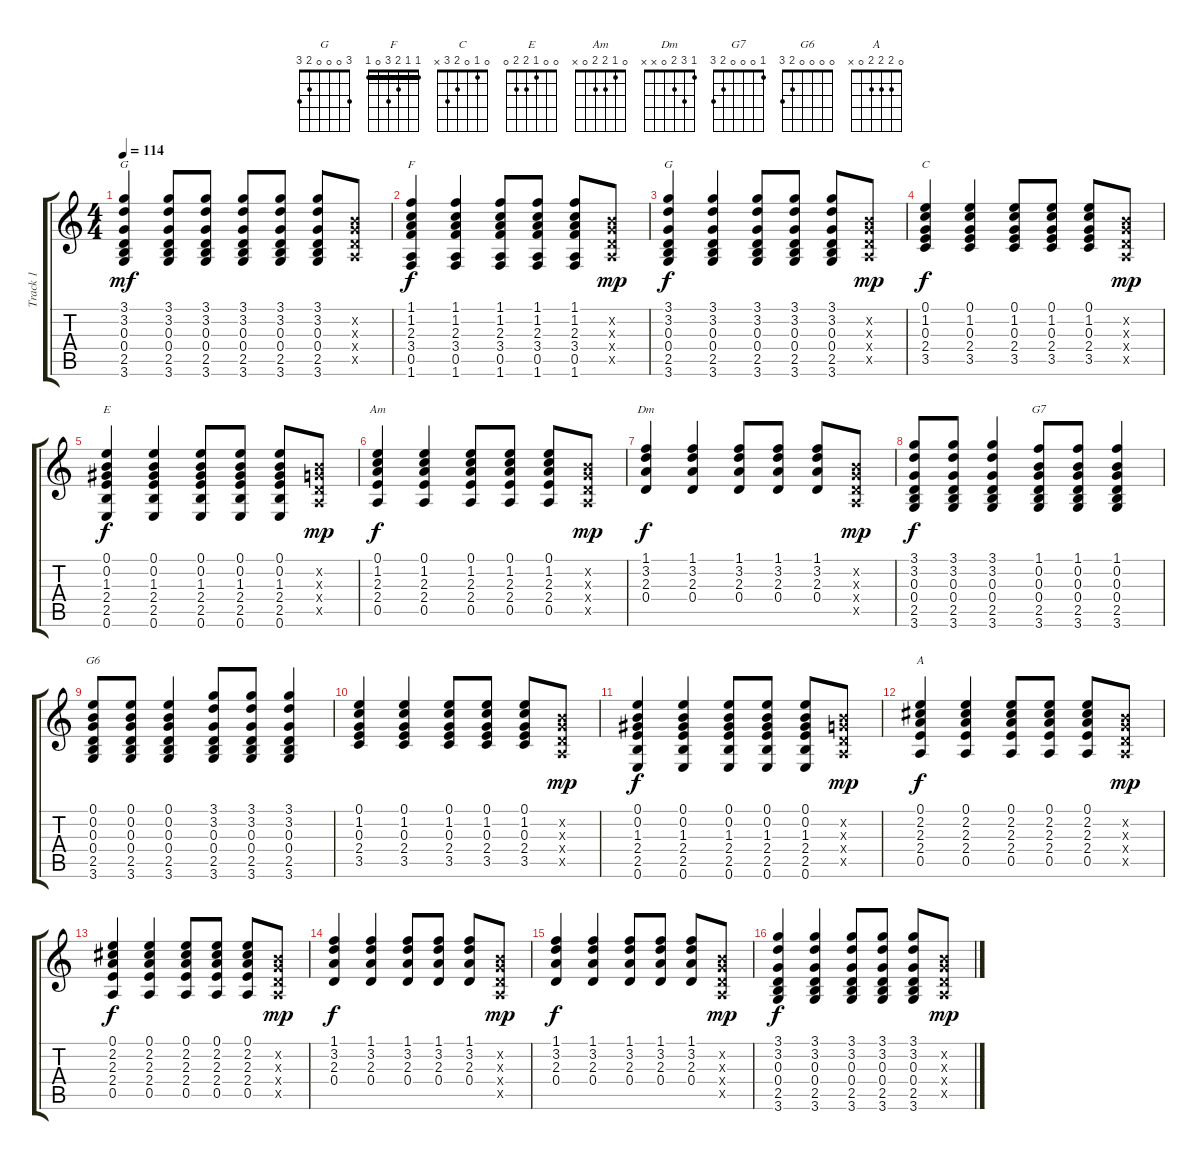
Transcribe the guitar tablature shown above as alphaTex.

\track ("Track 1" "Track 1") {instrument acousticguitarsteel}
\staff {score tabs}
\tuning (E4 B3 G3 D3 A2 E2) {hide}
\chord ("G" 3 3 0 0 2 3) {barre 3}
\chord ("F" 1 1 2 3 0 1) {barre 1}
\chord ("G" 3 0 0 0 2 3)
\chord ("C" 0 1 0 2 3 x)
\chord ("E" 0 0 1 2 2 0)
\chord ("Am" 0 1 2 2 0 x)
\chord ("Dm" 1 3 2 0 x x)
\chord ("G7" 1 0 0 0 2 3)
\chord ("G6" 0 0 0 0 2 3)
\chord ("A" 0 2 2 2 0 x)
\ts (4 4)
\tempo 114
\clef g2
\ks c
(3.1 3.2 0.3 0.4 2.5 3.6).4{ch "G" dy mf} (3.1 3.2 0.3 0.4 2.5 3.6).8 (3.1 3.2 0.3 0.4 2.5 3.6).8 (3.1 3.2 0.3 0.4 2.5 3.6).8 (3.1 3.2 0.3 0.4 2.5 3.6).8 (3.1 3.2 0.3 0.4 2.5 3.6).8 (0.2{x} 0.3{x} 0.4{x} 0.5{x}).8 |
(1.1 1.2 2.3 3.4 0.5 1.6).4{ch "F" dy f} (1.1 1.2 2.3 3.4 0.5 1.6).4 (1.1 1.2 2.3 3.4 0.5 1.6).8 (1.1 1.2 2.3 3.4 0.5 1.6).8 (1.1 1.2 2.3 3.4 0.5 1.6).8 (0.2{x} 0.3{x} 0.4{x} 0.5{x}).8{dy mp} |
(3.1 3.2 0.3 0.4 2.5 3.6).4{ch "G" dy f} (3.1 3.2 0.3 0.4 2.5 3.6).4 (3.1 3.2 0.3 0.4 2.5 3.6).8 (3.1 3.2 0.3 0.4 2.5 3.6).8 (3.1 3.2 0.3 0.4 2.5 3.6).8 (0.2{x} 0.3{x} 0.4{x} 0.5{x}).8{dy mp} |
(0.1 1.2 0.3 2.4 3.5).4{ch "C" dy f} (0.1 1.2 0.3 2.4 3.5).4 (0.1 1.2 0.3 2.4 3.5).8 (0.1 1.2 0.3 2.4 3.5).8 (0.1 1.2 0.3 2.4 3.5).8 (0.2{x} 0.3{x} 0.4{x} 0.5{x}).8{dy mp} |
(0.1 0.2 1.3 2.4 2.5 0.6).4{ch "E" dy f} (0.1 0.2 1.3 2.4 2.5 0.6).4 (0.1 0.2 1.3 2.4 2.5 0.6).8 (0.1 0.2 1.3 2.4 2.5 0.6).8 (0.1 0.2 1.3 2.4 2.5 0.6).8 (0.2{x} 0.3{x} 0.4{x} 0.5{x}).8{dy mp} |
(0.1 1.2 2.3 2.4 0.5).4{ch "Am" dy f} (0.1 1.2 2.3 2.4 0.5).4 (0.1 1.2 2.3 2.4 0.5).8 (0.1 1.2 2.3 2.4 0.5).8 (0.1 1.2 2.3 2.4 0.5).8 (0.2{x} 0.3{x} 0.4{x} 0.5{x}).8{dy mp} |
(1.1 3.2 2.3 0.4).4{ch "Dm" dy f} (1.1 3.2 2.3 0.4).4 (1.1 3.2 2.3 0.4).8 (1.1 3.2 2.3 0.4).8 (1.1 3.2 2.3 0.4).8 (0.2{x} 0.3{x} 0.4{x} 0.5{x}).8{dy mp} |
(3.1 3.2 0.3 0.4 2.5 3.6).8{dy f} (3.1 3.2 0.3 0.4 2.5 3.6).8 (3.1 3.2 0.3 0.4 2.5 3.6).4 (1.1 0.2 0.3 0.4 2.5 3.6).8{ch "G7"} (1.1 0.2 0.3 0.4 2.5 3.6).8 (1.1 0.2 0.3 0.4 2.5 3.6).4 |
(0.1 0.2 0.3 0.4 2.5 3.6).8{ch "G6"} (0.1 0.2 0.3 0.4 2.5 3.6).8 (0.1 0.2 0.3 0.4 2.5 3.6).4 (3.1 3.2 0.3 0.4 2.5 3.6).8 (3.1 3.2 0.3 0.4 2.5 3.6).8 (3.1 3.2 0.3 0.4 2.5 3.6).4 |
(0.1 1.2 0.3 2.4 3.5).4 (0.1 1.2 0.3 2.4 3.5).4 (0.1 1.2 0.3 2.4 3.5).8 (0.1 1.2 0.3 2.4 3.5).8 (0.1 1.2 0.3 2.4 3.5).8 (0.2{x} 0.3{x} 0.4{x} 0.5{x}).8{dy mp} |
(0.1 0.2 1.3 2.4 2.5 0.6).4{dy f} (0.1 0.2 1.3 2.4 2.5 0.6).4 (0.1 0.2 1.3 2.4 2.5 0.6).8 (0.1 0.2 1.3 2.4 2.5 0.6).8 (0.1 0.2 1.3 2.4 2.5 0.6).8 (0.2{x} 0.3{x} 0.4{x} 0.5{x}).8{dy mp} |
(0.1 2.2 2.3 2.4 0.5).4{ch "A" dy f} (0.1 2.2 2.3 2.4 0.5).4 (0.1 2.2 2.3 2.4 0.5).8 (0.1 2.2 2.3 2.4 0.5).8 (0.1 2.2 2.3 2.4 0.5).8 (0.2{x} 0.3{x} 0.4{x} 0.5{x}).8{dy mp} |
(0.1 2.2 2.3 2.4 0.5).4{dy f} (0.1 2.2 2.3 2.4 0.5).4 (0.1 2.2 2.3 2.4 0.5).8 (0.1 2.2 2.3 2.4 0.5).8 (0.1 2.2 2.3 2.4 0.5).8 (0.2{x} 0.3{x} 0.4{x} 0.5{x}).8{dy mp} |
(1.1 3.2 2.3 0.4).4{dy f} (1.1 3.2 2.3 0.4).4 (1.1 3.2 2.3 0.4).8 (1.1 3.2 2.3 0.4).8 (1.1 3.2 2.3 0.4).8 (0.2{x} 0.3{x} 0.4{x} 0.5{x}).8{dy mp} |
(1.1 3.2 2.3 0.4).4{dy f} (1.1 3.2 2.3 0.4).4 (1.1 3.2 2.3 0.4).8 (1.1 3.2 2.3 0.4).8 (1.1 3.2 2.3 0.4).8 (0.2{x} 0.3{x} 0.4{x} 0.5{x}).8{dy mp} |
(3.1 3.2 0.3 0.4 2.5 3.6).4{dy f} (3.1 3.2 0.3 0.4 2.5 3.6).4 (3.1 3.2 0.3 0.4 2.5 3.6).8 (3.1 3.2 0.3 0.4 2.5 3.6).8 (3.1 3.2 0.3 0.4 2.5 3.6).8 (0.2{x} 0.3{x} 0.4{x} 0.5{x}).8{dy mp}
